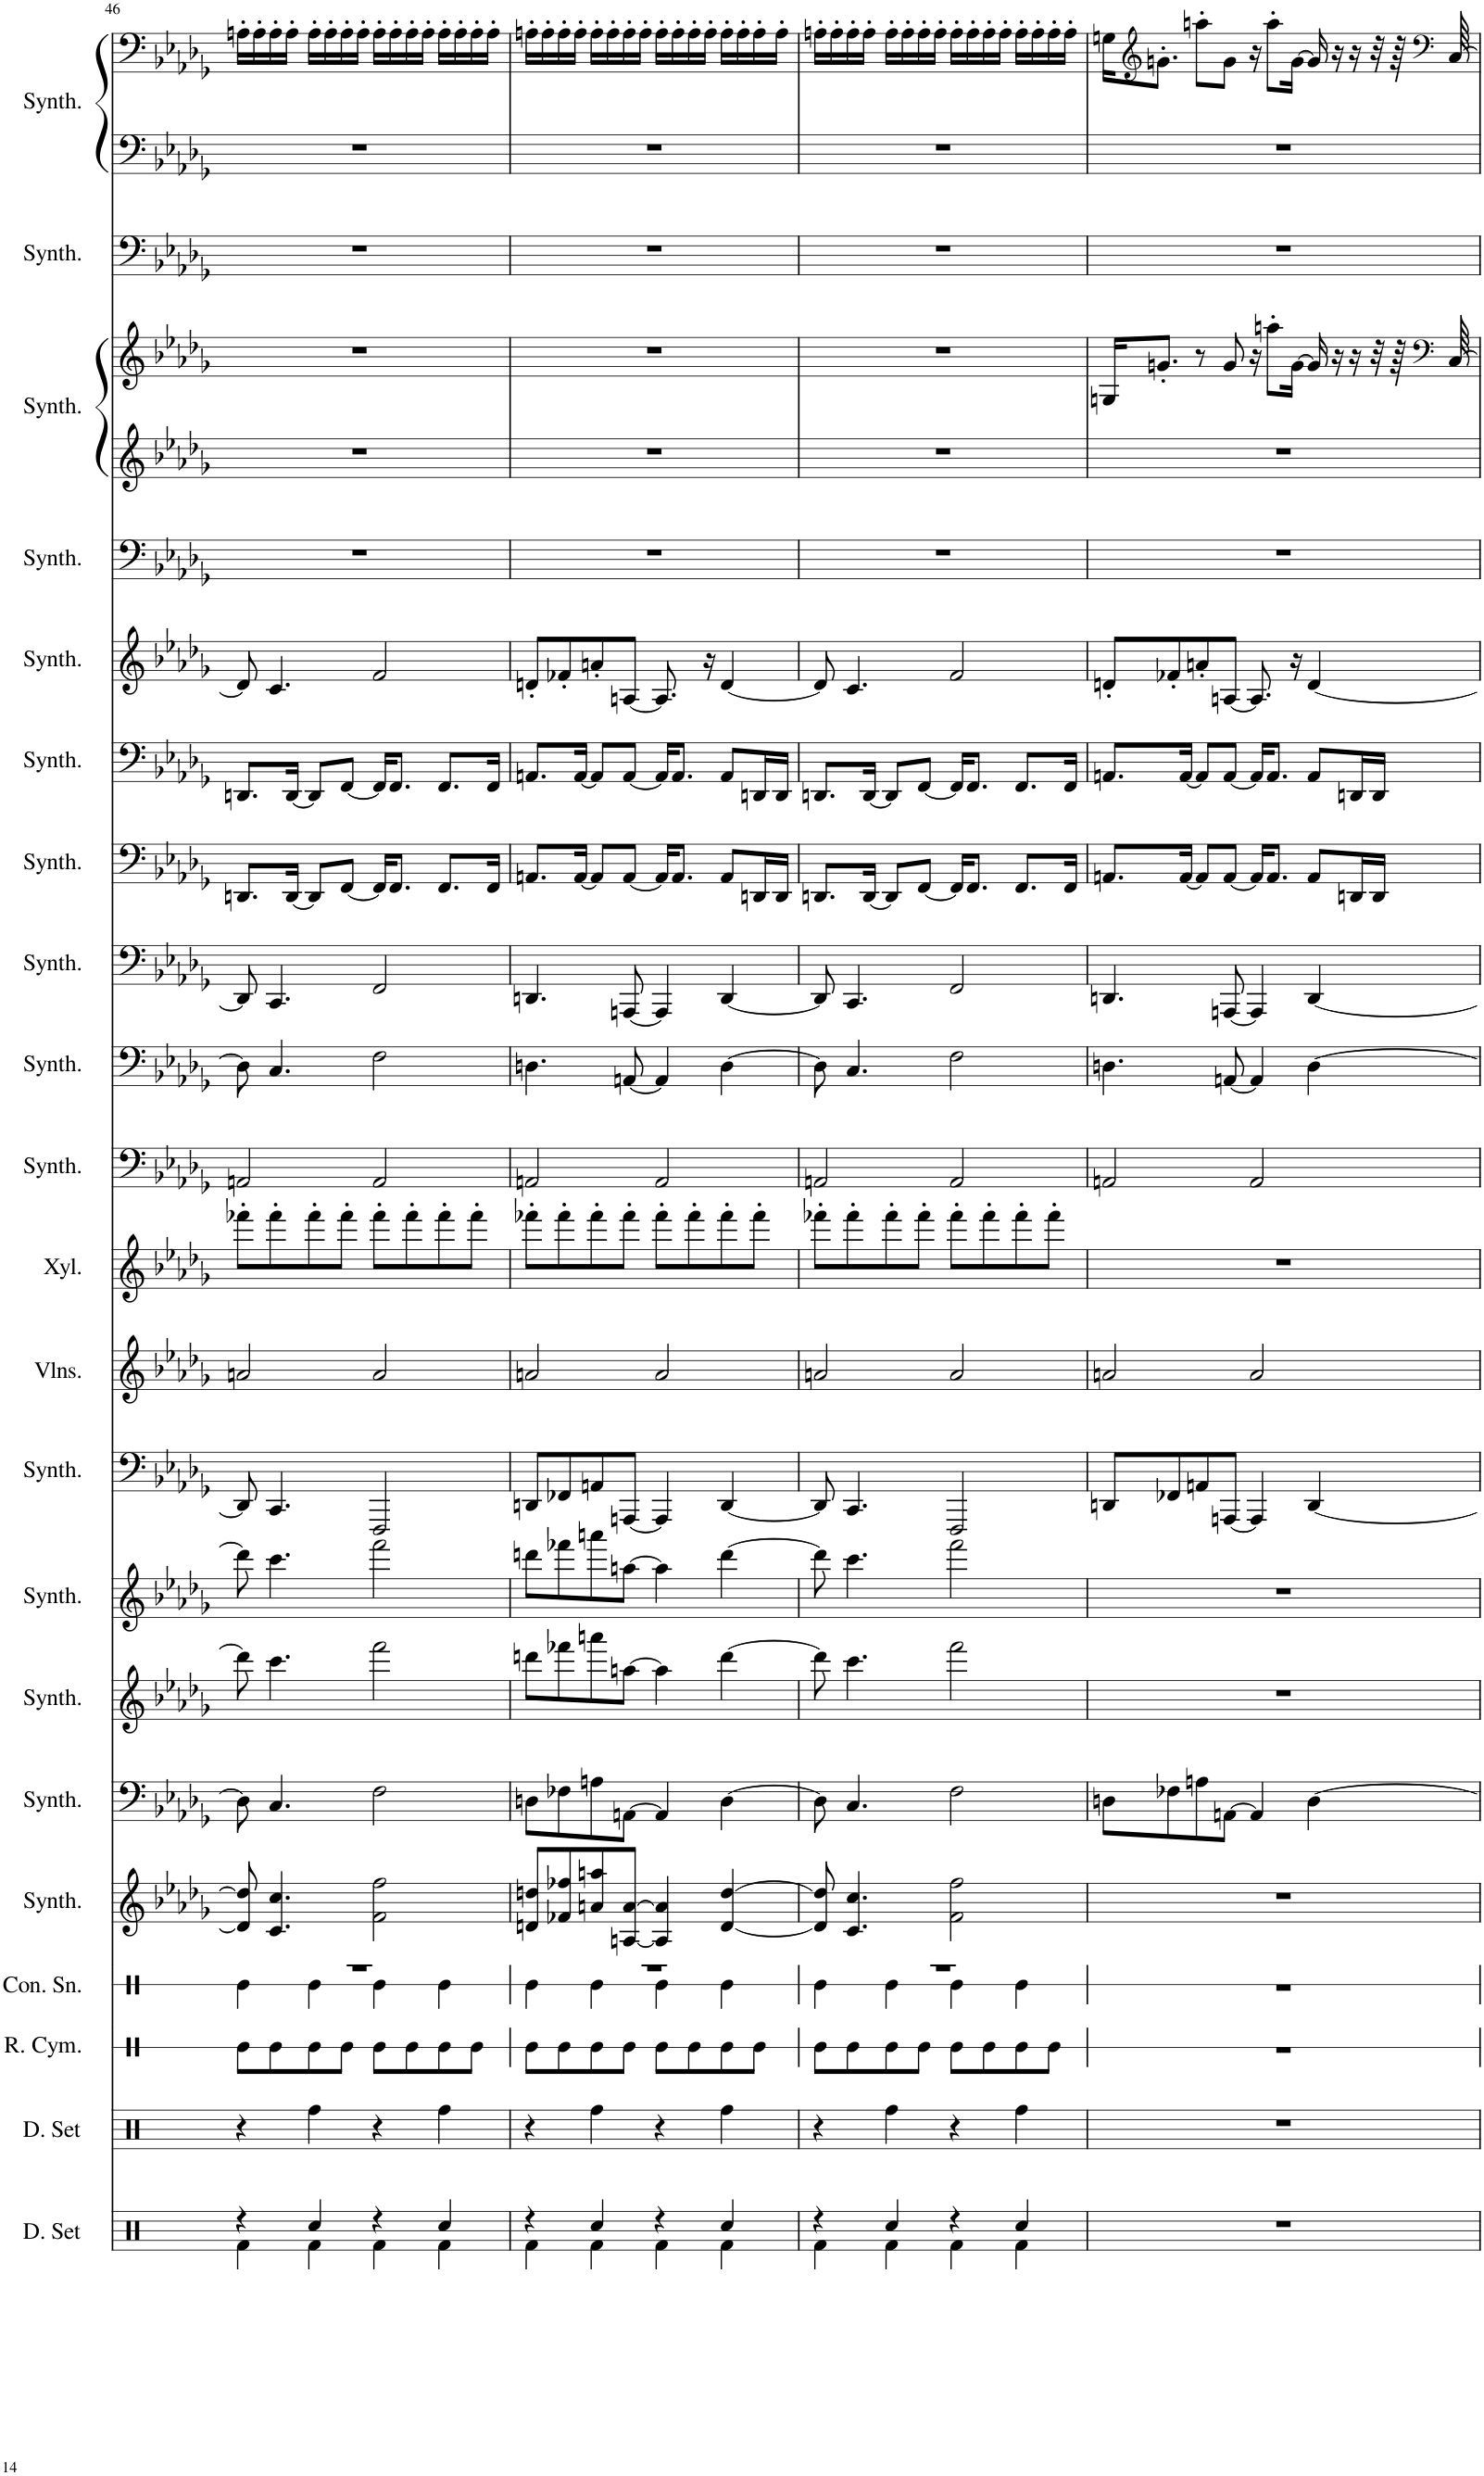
**kern	**kern	**kern	**kern	**kern	**kern	**kern	**kern	**kern	**kern	**kern	**kern	**kern	**kern	**kern	**kern	**kern	**kern	**kern	**kern	**kern	**kern	**kern
*part21	*part20	*part19	*part18	*part17	*part16	*part15	*part14	*part13	*part12	*part11	*part10	*part9	*part8	*part7	*part6	*part5	*part4	*part3	*part3	*part2	*part1	*part1
*staff23	*staff22	*staff21	*staff20	*staff19	*staff18	*staff17	*staff16	*staff15	*staff14	*staff13	*staff12	*staff11	*staff10	*staff9	*staff8	*staff7	*staff6	*staff5	*staff4	*staff3	*staff2	*staff1
*I"Drumset	*I"Drumset	*I"Ride Cymbal	*I"Concert Snare Drum	*I"Square Synthesizer	*I"Brass Synthesizer	*I"Saw Synthesizer	*I"Effect Synthesizer	*I"Effect Synthesizer	*I"Violins	*I"Xylophone	*I"Saw Synthesizer	*I"Pad Synthesizer	*I"Bass Synthesizer	*I"Effect Synthesizer	*I"Bass Synthesizer	*I"Saw Synthesizer	*I"Square Synthesizer	*I"Pad Synthesizer	*	*I"Effect Synthesizer	*I"Saw Synthesizer	*
*I'D. Set	*I'D. Set	*I'R. Cym.	*I'Con. Sn.	*I'Synth.	*I'Synth.	*I'Synth.	*I'Synth.	*I'Synth.	*I'Vlns.	*I'Xyl.	*I'Synth.	*I'Synth.	*I'Synth.	*I'Synth.	*I'Synth.	*I'Synth.	*I'Synth.	*I'Synth.	*	*I'Synth.	*I'Synth.	*
!!LO:PB:g=z
*clefX	*clefX	*clefX	*clefX	*clefG2	*clefF4	*clefG2	*clefG2	*clefF4	*clefG2	*clefG2	*clefF4	*clefF4	*clefF4	*clefF4	*clefF4	*clefG2	*clefF4	*clefG2	*clefG2	*clefF4	*clefF4	*clefF4
*	*	*	*	*	*	*	*	*	*	*Trd-7c-12	*	*	*	*	*	*	*	*	*	*	*	*
*k[]	*k[]	*k[]	*k[]	*k[b-e-a-d-g-]	*k[b-e-a-d-g-]	*k[b-e-a-d-g-]	*k[b-e-a-d-g-]	*k[b-e-a-d-g-]	*k[b-e-a-d-g-]	*k[b-e-a-d-g-]	*k[b-e-a-d-g-]	*k[b-e-a-d-g-]	*k[b-e-a-d-g-]	*k[b-e-a-d-g-]	*k[b-e-a-d-g-]	*k[b-e-a-d-g-]	*k[b-e-a-d-g-]	*k[b-e-a-d-g-]	*k[b-e-a-d-g-]	*k[b-e-a-d-g-]	*k[b-e-a-d-g-]	*k[b-e-a-d-g-]
*M4/4	*M4/4	*M4/4	*M4/4	*M4/4	*M4/4	*M4/4	*M4/4	*M4/4	*M4/4	*M4/4	*M4/4	*M4/4	*M4/4	*M4/4	*M4/4	*M4/4	*M4/4	*M4/4	*M4/4	*M4/4	*M4/4	*M4/4
=46	=46	=46	=46	=46	=46	=46	=46	=46	=46	=46	=46	=46	=46	=46	=46	=46	=46	=46	=46	=46	=46	=46
*^	*	*	*^	*	*	*	*	*	*	*	*	*	*	*	*	*	*	*	*	*	*	*
4r	4Rf\	4r	8Re\L	1r	4Re\	8d/] 8dd/]	8D\]	8ddd\]	8ddd\]	8DD/]	2an/	8fff-X'\L	2AAn/	8D\]	8DD/]	8.DDn/L	8.DDn/L	8d/]	1r	1r	1r	1r	1r	16An'\LL
.	.	.	.	.	.	.	.	.	.	.	.	.	.	.	.	.	.	.	.	.	.	.	.	16A'\
.	.	.	8Re\	.	.	4.c/ 4.cc/	4.C/	4.ccc\	4.ccc\	4.CC/	.	8fff-'\	.	4.C/	4.CC/	.	.	4.c/	.	.	.	.	.	16A'\
.	.	.	.	.	.	.	.	.	.	.	.	.	.	.	.	[16DD/Jk	[16DD/Jk	.	.	.	.	.	.	16A'\JJ
4Rcc/	4Rf\	4Rff\	8Re\	.	4Re\	.	.	.	.	.	.	8fff-'\	.	.	.	8DD/L]	8DD/L]	.	.	.	.	.	.	16A'\LL
.	.	.	.	.	.	.	.	.	.	.	.	.	.	.	.	.	.	.	.	.	.	.	.	16A'\
.	.	.	8Re\J	.	.	.	.	.	.	.	.	8fff-'\J	.	.	.	[8FF/J	[8FF/J	.	.	.	.	.	.	16A'\
.	.	.	.	.	.	.	.	.	.	.	.	.	.	.	.	.	.	.	.	.	.	.	.	16A'\JJ
4r	4Rf\	4r	8Re\L	.	4Re\	2f\ 2ff\	2F\	2fff\	2fff\	2FFF/	2a/	8fff-'\L	2AA/	2F\	2FF/	16FF/KL]	16FF/KL]	2f/	.	.	.	.	.	16A'\LL
.	.	.	.	.	.	.	.	.	.	.	.	.	.	.	.	8.FF/J	8.FF/J	.	.	.	.	.	.	16A'\
.	.	.	8Re\	.	.	.	.	.	.	.	.	8fff-'\	.	.	.	.	.	.	.	.	.	.	.	16A'\
.	.	.	.	.	.	.	.	.	.	.	.	.	.	.	.	.	.	.	.	.	.	.	.	16A'\JJ
4Rcc/	4Rf\	4Rff\	8Re\	.	4Re\	.	.	.	.	.	.	8fff-'\	.	.	.	8.FF/L	8.FF/L	.	.	.	.	.	.	16A'\LL
.	.	.	.	.	.	.	.	.	.	.	.	.	.	.	.	.	.	.	.	.	.	.	.	16A'\
.	.	.	8Re\J	.	.	.	.	.	.	.	.	8fff-'\J	.	.	.	.	.	.	.	.	.	.	.	16A'\
.	.	.	.	.	.	.	.	.	.	.	.	.	.	.	.	16FF/Jk	16FF/Jk	.	.	.	.	.	.	16A'\JJ
=47	=47	=47	=47	=47	=47	=47	=47	=47	=47	=47	=47	=47	=47	=47	=47	=47	=47	=47	=47	=47	=47	=47	=47	=47
4r	4Rf\	4r	8Re\L	1r	4Re\	8dn/ 8ddn/L	8Dn\L	8dddn\L	8dddn\L	8DDn/L	2an/	8fff-X'\L	2AAn/	4.Dn\	4.DDn/	8.AAn/L	8.AAn/L	8dn'/L	1r	1r	1r	1r	1r	16An'\LL
.	.	.	.	.	.	.	.	.	.	.	.	.	.	.	.	.	.	.	.	.	.	.	.	16A'\
.	.	.	8Re\	.	.	8f-X/ 8ff-X/	8F-X\	8fff-X\	8fff-X\	8FF-X/	.	8fff-'\	.	.	.	.	.	8f-X'/	.	.	.	.	.	16A'\
.	.	.	.	.	.	.	.	.	.	.	.	.	.	.	.	[16AA/Jk	[16AA/Jk	.	.	.	.	.	.	16A'\JJ
4Rcc/	4Rf\	4Rff\	8Re\	.	4Re\	8an/ 8aan/	8An\	8aaan\	8aaan\	8AAn/	.	8fff-'\	.	.	.	8AA/L]	8AA/L]	8an'/	.	.	.	.	.	16A'\LL
.	.	.	.	.	.	.	.	.	.	.	.	.	.	.	.	.	.	.	.	.	.	.	.	16A'\
.	.	.	8Re\J	.	.	[8An/ [8a/J	[8AAn\J	[8aan\J	[8aan\J	[8AAAn/J	.	8fff-'\J	.	[8AAn/	[8AAAn/	[8AA/J	[8AA/J	[8An/J	.	.	.	.	.	16A'\
.	.	.	.	.	.	.	.	.	.	.	.	.	.	.	.	.	.	.	.	.	.	.	.	16A'\JJ
4r	4Rf\	4r	8Re\L	.	4Re\	4A/] 4a/]	4AA/]	4aa\]	4aa\]	4AAA/]	2a/	8fff-'\L	2AA/	4AA/]	4AAA/]	16AA/KL]	16AA/KL]	8.A/]	.	.	.	.	.	16A'\LL
.	.	.	.	.	.	.	.	.	.	.	.	.	.	.	.	8.AA/J	8.AA/J	.	.	.	.	.	.	16A'\
.	.	.	8Re\	.	.	.	.	.	.	.	.	8fff-'\	.	.	.	.	.	.	.	.	.	.	.	16A'\
.	.	.	.	.	.	.	.	.	.	.	.	.	.	.	.	.	.	16r	.	.	.	.	.	16A'\JJ
4Rcc/	4Rf\	4Rff\	8Re\	.	4Re\	[4d/ [4dd/	[4D\	[4ddd\	[4ddd\	[4DD/	.	8fff-'\	.	[4D\	[4DD/	8AA/L	8AA/L	[4d/	.	.	.	.	.	16A'\LL
.	.	.	.	.	.	.	.	.	.	.	.	.	.	.	.	.	.	.	.	.	.	.	.	16A'\
.	.	.	8Re\J	.	.	.	.	.	.	.	.	8fff-'\J	.	.	.	16DDn/L	16DDn/L	.	.	.	.	.	.	16A'\
.	.	.	.	.	.	.	.	.	.	.	.	.	.	.	.	16DD/JJ	16DD/JJ	.	.	.	.	.	.	16A'\JJ
=48	=48	=48	=48	=48	=48	=48	=48	=48	=48	=48	=48	=48	=48	=48	=48	=48	=48	=48	=48	=48	=48	=48	=48	=48
4r	4Rf\	4r	8Re\L	1r	4Re\	8d/] 8dd/]	8D\]	8ddd\]	8ddd\]	8DD/]	2an/	8fff-X'\L	2AAn/	8D\]	8DD/]	8.DDn/L	8.DDn/L	8d/]	1r	1r	1r	1r	1r	16An'\LL
.	.	.	.	.	.	.	.	.	.	.	.	.	.	.	.	.	.	.	.	.	.	.	.	16A'\
.	.	.	8Re\	.	.	4.c/ 4.cc/	4.C/	4.ccc\	4.ccc\	4.CC/	.	8fff-'\	.	4.C/	4.CC/	.	.	4.c/	.	.	.	.	.	16A'\
.	.	.	.	.	.	.	.	.	.	.	.	.	.	.	.	[16DD/Jk	[16DD/Jk	.	.	.	.	.	.	16A'\JJ
4Rcc/	4Rf\	4Rff\	8Re\	.	4Re\	.	.	.	.	.	.	8fff-'\	.	.	.	8DD/L]	8DD/L]	.	.	.	.	.	.	16A'\LL
.	.	.	.	.	.	.	.	.	.	.	.	.	.	.	.	.	.	.	.	.	.	.	.	16A'\
.	.	.	8Re\J	.	.	.	.	.	.	.	.	8fff-'\J	.	.	.	[8FF/J	[8FF/J	.	.	.	.	.	.	16A'\
.	.	.	.	.	.	.	.	.	.	.	.	.	.	.	.	.	.	.	.	.	.	.	.	16A'\JJ
4r	4Rf\	4r	8Re\L	.	4Re\	2f\ 2ff\	2F\	2fff\	2fff\	2FFF/	2a/	8fff-'\L	2AA/	2F\	2FF/	16FF/KL]	16FF/KL]	2f/	.	.	.	.	.	16A'\LL
.	.	.	.	.	.	.	.	.	.	.	.	.	.	.	.	8.FF/J	8.FF/J	.	.	.	.	.	.	16A'\
.	.	.	8Re\	.	.	.	.	.	.	.	.	8fff-'\	.	.	.	.	.	.	.	.	.	.	.	16A'\
.	.	.	.	.	.	.	.	.	.	.	.	.	.	.	.	.	.	.	.	.	.	.	.	16A'\JJ
4Rcc/	4Rf\	4Rff\	8Re\	.	4Re\	.	.	.	.	.	.	8fff-'\	.	.	.	8.FF/L	8.FF/L	.	.	.	.	.	.	16A'\LL
.	.	.	.	.	.	.	.	.	.	.	.	.	.	.	.	.	.	.	.	.	.	.	.	16A'\
.	.	.	8Re\J	.	.	.	.	.	.	.	.	8fff-'\J	.	.	.	.	.	.	.	.	.	.	.	16A'\
.	.	.	.	.	.	.	.	.	.	.	.	.	.	.	.	16FF/Jk	16FF/Jk	.	.	.	.	.	.	16A'\JJ
*v	*v	*	*	*v	*v	*	*	*	*	*	*	*	*	*	*	*	*	*	*	*	*	*	*	*
=49	=49	=49	=49	=49	=49	=49	=49	=49	=49	=49	=49	=49	=49	=49	=49	=49	=49	=49	=49	=49	=49	=49
1r	1r	1r	1r	1r	8Dn\L	1r	1r	8DDn/L	2an/	1r	2AAn/	4.Dn\	4.DDn/	8.AAn/L	8.AAn/L	8dn'/L	1r	1r	16Gn/KL	1r	1r	16Gn\KL
*	*	*	*	*	*	*	*	*	*	*	*	*	*	*	*	*	*	*	*	*	*	*clefG2
.	.	.	.	.	.	.	.	.	.	.	.	.	.	.	.	.	.	.	8.gn'/J	.	.	8.gn'\J
.	.	.	.	.	8F-X\	.	.	8FF-X/	.	.	.	.	.	.	.	8f-X'/	.	.	.	.	.	.
.	.	.	.	.	.	.	.	.	.	.	.	.	.	[16AA/Jk	[16AA/Jk	.	.	.	.	.	.	.
.	.	.	.	.	8An\	.	.	8AAn/	.	.	.	.	.	8AA/L]	8AA/L]	8an'/	.	.	8r	.	.	8aan'\L
.	.	.	.	.	[8AAn\J	.	.	[8AAAn/J	.	.	.	[8AAn/	[8AAAn/	[8AA/J	[8AA/J	[8An/J	.	.	8g/	.	.	8g\J
.	.	.	.	.	4AA/]	.	.	4AAA/]	2a/	.	2AA/	4AA/]	4AAA/]	16AA/KL]	16AA/KL]	8.A/]	.	.	16r	.	.	16r
.	.	.	.	.	.	.	.	.	.	.	.	.	.	8.AA/J	8.AA/J	.	.	.	8aan'\L	.	.	8aa'\L
.	.	.	.	.	.	.	.	.	.	.	.	.	.	.	.	16r	.	.	[16g\Jk	.	.	[16g\Jk
.	.	.	.	.	[4D\	.	.	[4DD/	.	.	.	[4D\	[4DD/	8AA/L	8AA/L	[4d/	.	.	16g/]	.	.	16g/]
.	.	.	.	.	.	.	.	.	.	.	.	.	.	.	.	.	.	.	16r	.	.	16r
.	.	.	.	.	.	.	.	.	.	.	.	.	.	16DDn/L	16DDn/L	.	.	.	16r	.	.	16r
.	.	.	.	.	.	.	.	.	.	.	.	.	.	16DD/JJ	16DD/JJ	.	.	.	32r	.	.	32r
.	.	.	.	.	.	.	.	.	.	.	.	.	.	.	.	.	.	.	64r	.	.	64r
*	*	*	*	*	*	*	*	*	*	*	*	*	*	*	*	*	*	*	*clefF4	*	*	*clefF4
.	.	.	.	.	.	.	.	.	.	.	.	.	.	.	.	.	.	.	[64C/	.	.	[64C/
=	=	=	=	=	=	=	=	=	=	=	=	=	=	=	=	=	=	=	=	=	=	=
*-	*-	*-	*-	*-	*-	*-	*-	*-	*-	*-	*-	*-	*-	*-	*-	*-	*-	*-	*-	*-	*-	*-
